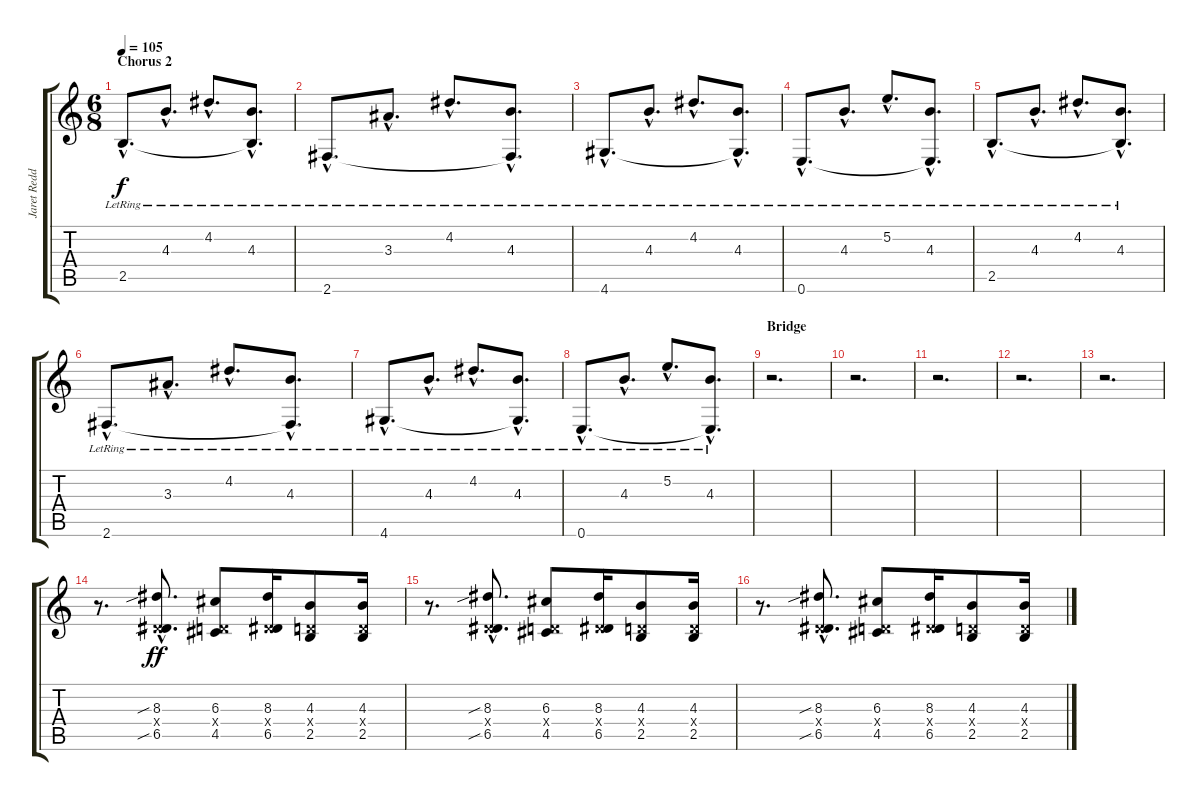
\track ("Jaret Reddick - Lead Guitar" "Jaret Redd") {instrument distortionguitar}
\staff {score tabs}
\tuning (E4 B3 G3 D3 A2 E2) {hide}
\ts (6 8)
\section ("" "Chorus 2")
\tempo 105
\clef g2
\ks c
2.5{hac lr}.8{d dy f volume 15 instrument electricguitarclean} 4.3{hac lr}.8{d} 4.2{hac lr}.8{d} (4.3{hac lr} 2.5{hac t}).8{d} |
2.6{hac lr}.8{d volume 15 instrument electricguitarclean} 3.3{hac lr}.8{d} 4.2{hac lr}.8{d} (4.3{hac lr} 2.6{hac t}).8{d} |
4.6{hac lr}.8{d volume 15 instrument electricguitarclean} 4.3{hac lr}.8{d} 4.2{hac lr}.8{d} (4.3{hac lr} 4.6{hac t}).8{d} |
0.6{hac lr}.8{d volume 15 instrument electricguitarclean} 4.3{hac lr}.8{d} 5.2{hac lr}.8{d} (4.3{hac lr} 0.6{hac t}).8{d} |
2.5{hac lr}.8{d volume 15 instrument electricguitarclean} 4.3{hac lr}.8{d} 4.2{hac lr}.8{d} (4.3{hac lr} 2.5{hac t}).8{d} |
2.6{hac lr}.8{d volume 15 instrument electricguitarclean} 3.3{hac lr}.8{d} 4.2{hac lr}.8{d} (4.3{hac lr} 2.6{hac t}).8{d} |
4.6{hac lr}.8{d volume 15 instrument electricguitarclean} 4.3{hac lr}.8{d} 4.2{hac lr}.8{d} (4.3{hac lr} 4.6{hac t}).8{d} |
0.6{hac lr}.8{d volume 15 instrument electricguitarclean} 4.3{hac lr}.8{d} 5.2{hac lr}.8{d} (4.3{hac lr} 0.6{hac t}).8{d} |
\section ("" "Bridge")
r.2{d} |
r.2{d} |
r.2{d} |
r.2{d} |
r.2{d} |
r.8{d volume 15 instrument distortionguitar} (8.3{sib hac} 0.4{hac x} 6.5{sib hac}).8{d dy ff} (6.3 0.4{x} 4.5).8 (8.3 0.4{x} 6.5).16 (4.3 0.4{x} 2.5).8 (4.3 0.4{x} 2.5).16 |
r.8{d} (8.3{sib hac} 0.4{hac x} 6.5{sib hac}).8{d} (6.3 0.4{x} 4.5).8 (8.3 0.4{x} 6.5).16 (4.3 0.4{x} 2.5).8 (4.3 0.4{x} 2.5).16 |
r.8{d} (8.3{sib hac} 0.4{hac x} 6.5{sib hac}).8{d} (6.3 0.4{x} 4.5).8 (8.3 0.4{x} 6.5).16 (4.3 0.4{x} 2.5).8 (4.3 0.4{x} 2.5).16
